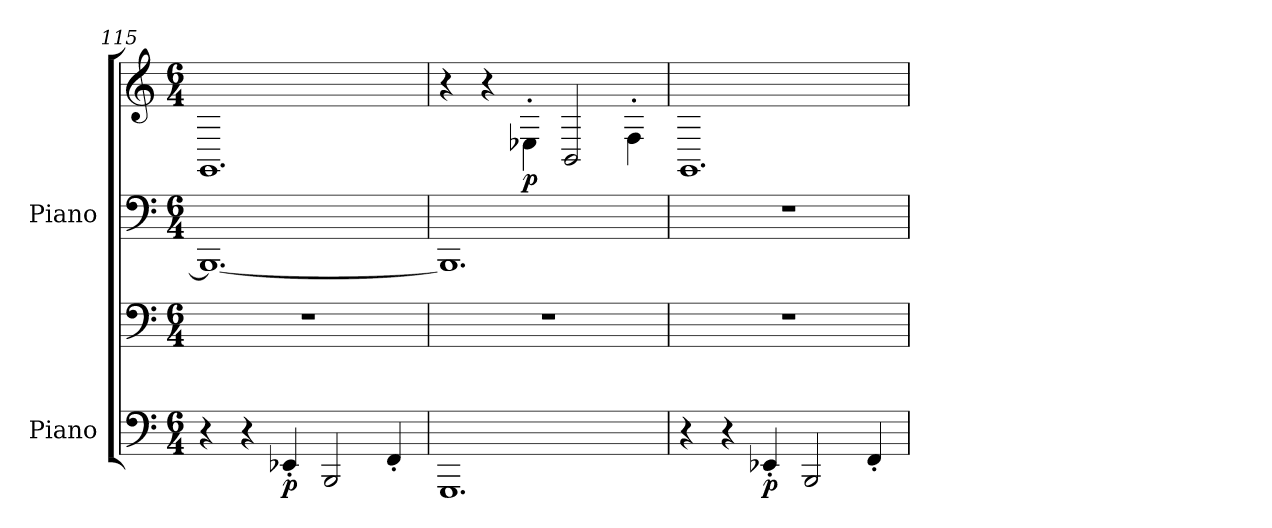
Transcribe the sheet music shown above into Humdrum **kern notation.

**kern	**kern	**dynam	**kern	**kern	**dynam
*part2	*part2	*part2	*part1	*part1	*part1
*staff4	*staff3	*staff3/4	*staff2	*staff1	*staff1/2
*I"Piano	*	*	*I"Piano	*	*
*I'Pno.	*	*	*I'Pno.	*	*
*clefF4	*clefF4	*	*clefF4	*clefG2	*
*k[]	*k[]	*	*k[]	*k[]	*
*M6/4	*M6/4	*	*M6/4	*M6/4	*
=115	=115	=115	=115	=115	=115
4r	1.r	.	1.BBB_	1.GG	.
4r	.	.	.	.	.
!	!	!LO:DY:b=2	!	!	!
4EE-X'/	.	p	.	.	.
2BBB/	.	.	.	.	.
4FF'/	.	.	.	.	.
=116	=116	=116	=116	=116	=116
1.GGG	1.r	.	1.BBB]	4r	.
.	.	.	.	4r	.
!	!	!	!	!	!LO:DY:b
.	.	.	.	4E-X'\	p
.	.	.	.	2BB/	.
.	.	.	.	4F'\	.
=117	=117	=117	=117	=117	=117
4r	1.r	.	1.r	1.GG	.
4r	.	.	.	.	.
!	!	!LO:DY:b=2	!	!	!
4EE-X'/	.	p	.	.	.
2BBB/	.	.	.	.	.
4FF'/	.	.	.	.	.
=	=	=	=	=	=
*-	*-	*-	*-	*-	*-
